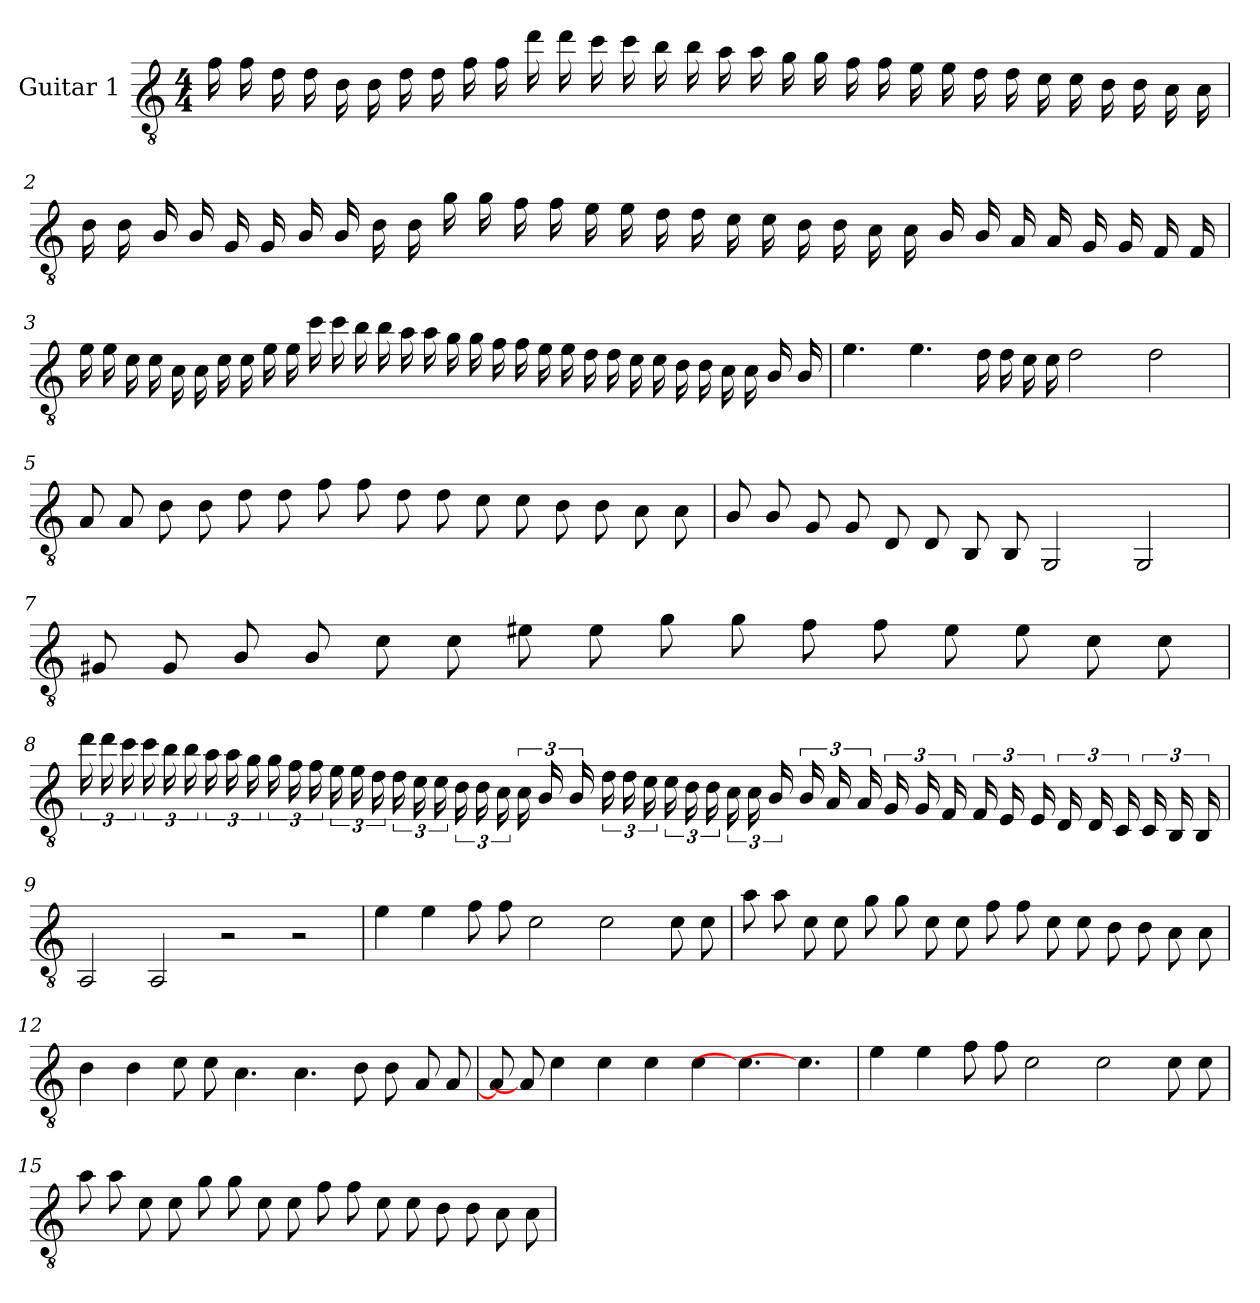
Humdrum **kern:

**kern
*part1
*staff1
*I"Guitar 1
*stria6
*clefGv2
*k[]
*M4/4
*MM120
=1
16a
16a
16f
16f
16d
16d
16f
16f
16a
16a
16ff
16ff
16ee
16ee
16dd
16dd
16cc
16cc
16b
16b
16a
16a
16g
16g
16f
16f
16e
16e
16d
16d
16c
16c
=2
16d
16d
16B
16B
16G
16G
16B
16B
16d
16d
16b
16b
16a
16a
16g
16g
16f
16f
16e
16e
16d
16d
16c
16c
16B
16B
16A
16A
16G
16G
16F
16F
=3
16g
16g
16e
16e
16c
16c
16e
16e
16g
16g
16ee
16ee
16dd
16dd
16cc
16cc
16b
16b
16a
16a
16g
16g
16f
16f
16e
16e
16d
16d
16c
16c
16B
16B
=4
4.g
4.g
16f
16f
16e
16e
2f
2f
=5
8A
8A
8d
8d
8f
8f
8a
8a
8f
8f
8e
8e
8d
8d
8c
8c
=6
8B
8B
8G
8G
8D
8D
8BB
8BB
2GG
2GG
=7
8G#
8G#
8B
8B
8e
8e
8g#
8g#
8b
8b
8a
8a
8g#
8g#
8e
8e
=8
24ff
24ff
24ee
24ee
24dd
24dd
24cc
24cc
24b
24b
24a
24a
24g
24g
24f
24f
24e
24e
24d
24d
24c
24c
24B
24B
24f
24f
24e
24e
24d
24d
24c
24c
24B
24B
24A
24A
24G
24G
24F
24F
24E
24E
24D
24D
24C
24C
24BB
24BB
=9
2AA
2AA
2r
2r
=10
4g
4g
8a
8a
2e
2e
8e
8e
=11
8cc
8cc
8e
8e
8b
8b
8e
8e
8a
8a
8e
8e
8d
8d
8c
8c
=12
4d
4d
8e
8e
4.c
4.c
8d
8d
8A
8A
=13
8A]
8A]
4e
4e
4e
4e
4.e]
4.e]
=14
4g
4g
8a
8a
2e
2e
8e
8e
=15
8cc
8cc
8e
8e
8b
8b
8e
8e
8a
8a
8e
8e
8d
8d
8c
8c
=
*-
